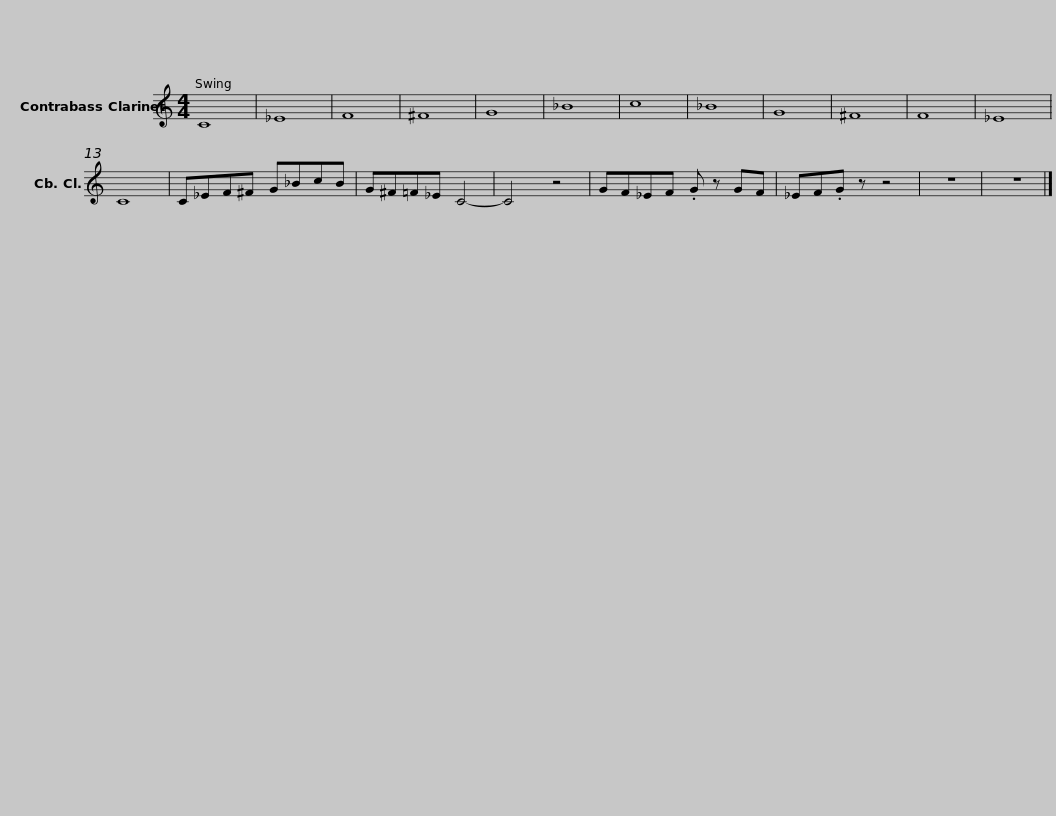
X:1
L:1/8
M:4/4
I:linebreak $
K:none
V:1 treble transpose=-26
V:1
[K:C] C8 | _E8 | F8 | ^F8 | G8 | %5
 _B8 | c8 | _B8 | G8 | ^F8 | %10
 F8 | _E8 | C8 | C_EF^F G_BcB |$ G^F=F_E C4- | %15
 C4 z4 | GF_EF .G z GF | _EF.G z z4 | z8 | z8 |] %20
